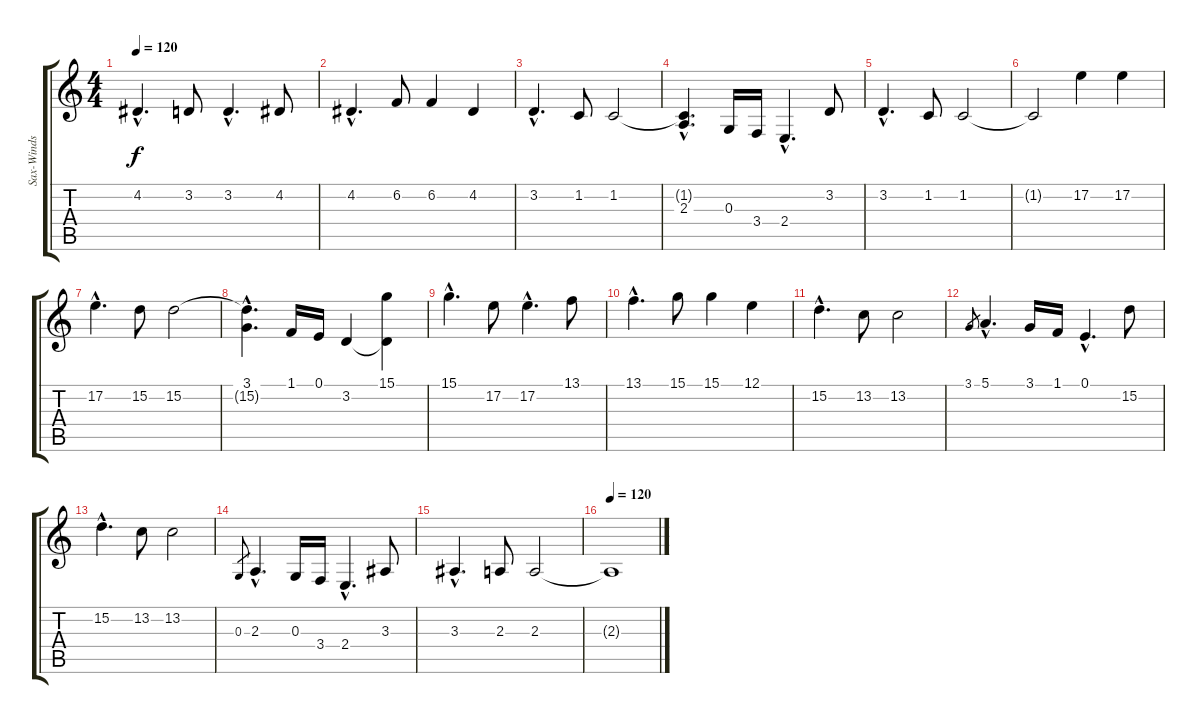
\track ("Sax-Winds Instruments (Helliwell)" "Sax-Winds ") {instrument tenorsax}
\staff {score tabs}
\tuning (E4 B3 G3 D3 A2 E2) {hide}
\ts (4 4)
\tempo 120
\clef g2
\ks c
4.2{hac}.4{d dy f} 3.2.8 3.2{hac}.4{d} 4.2.8 |
4.2{hac}.4{d} 6.2.8 6.2.4 4.2.4 |
3.2{hac}.4{d} 1.2.8 1.2.2 |
(1.2{hac t} 2.3{hac}).4{d} 0.3.16 3.4.16 2.4{hac}.4{d} 3.2.8 |
3.2{hac}.4{d} 1.2.8 1.2.2 |
1.2{t}.2 17.2.4 17.2.4 |
17.2{hac}.4{d} 15.2.8 15.2.2 |
(3.1{hac} 15.2{hac t}).4{d} 1.1.16 0.1.16 3.2.4 (15.1 3.2{t}).4 |
15.1{hac}.4{d} 17.2.8 17.2{hac}.4{d} 13.1.8 |
13.1{hac}.4{d} 15.1.8 15.1.4 12.1.4 |
15.2{hac}.4{d} 13.2.8 13.2.2 |
3.1.8{gr} 5.1{hac}.4{d} 3.1.16 1.1.16 0.1{hac}.4{d} 15.2.8 |
15.2{hac}.4{d} 13.2.8 13.2.2 |
0.3.8{gr} 2.3{hac}.4{d} 0.3.16 3.4.16 2.4{hac}.4{d} 3.3.8 |
3.3{hac}.4{d} 2.3.8 2.3.2 |
\tempo 120
2.3{t}.1
